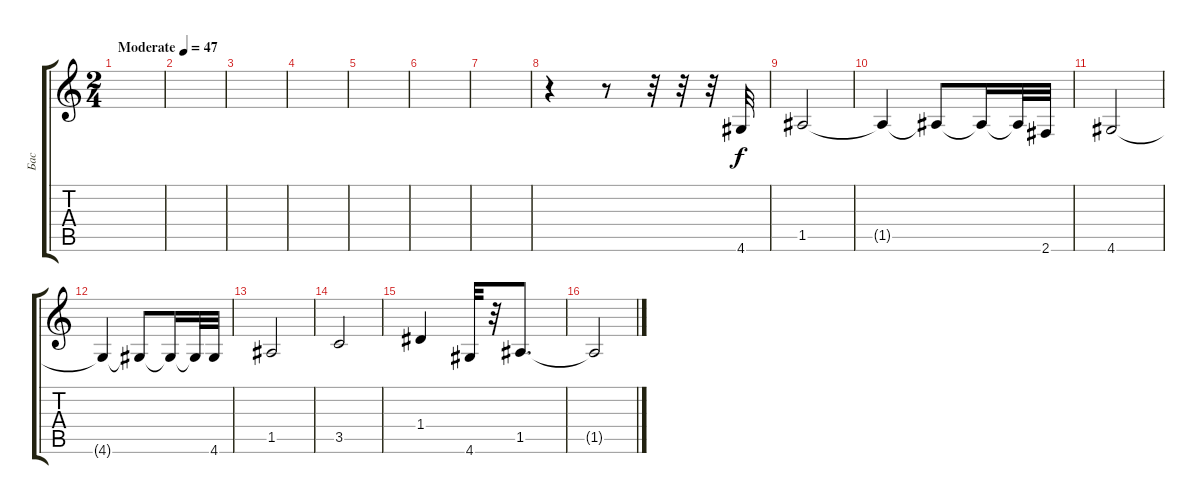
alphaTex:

\track ("Бас" "Бас") {instrument acousticbass}
\staff {score tabs}
\tuning (E4 B3 G3 D3 A2 E2) {hide}
\ts (2 4)
\tempo (47 "Moderate")
\clef g2
\ks c
|
|
|
|
|
|
|
r.4 r.8 r.32 r.32 r.32 4.6.32 |
1.5.2 |
1.5{t}.4 1.5{t}.8 1.5{t}.16 1.5{t}.32 2.6.32 |
4.6.2 |
4.6{t}.4 4.6{t}.8 4.6{t}.16 4.6{t}.32 4.6.32 |
1.5.2 |
3.5.2 |
1.4.4 4.6.32 r.32 1.5.8{d} |
1.5{t}.2
